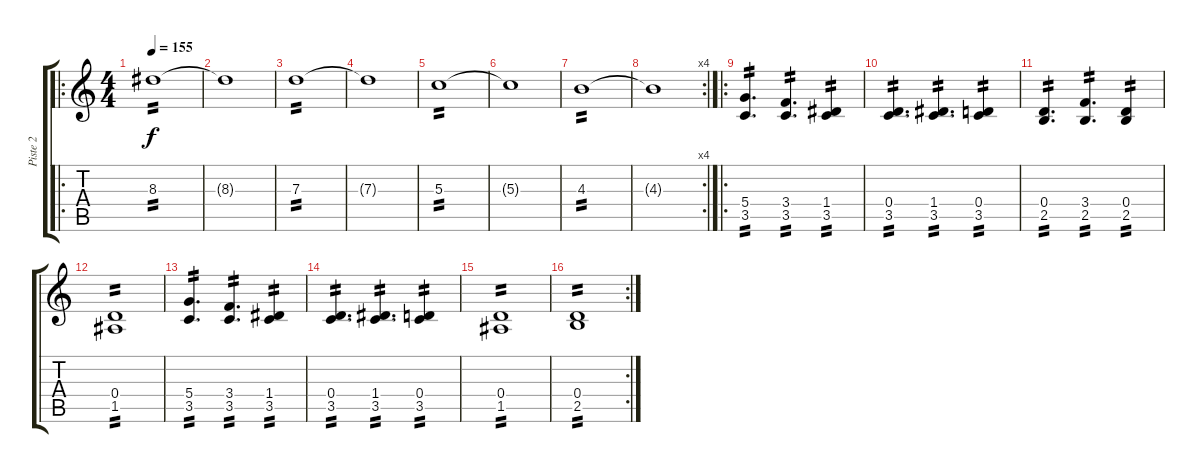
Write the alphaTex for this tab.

\track ("Piste 2" "Piste 2") {instrument distortionguitar}
\staff {score tabs}
\tuning (E4 B3 G3 D3 A2 E2) {hide}
\ro
\ts (4 4)
\tempo 155
\clef g2
\ks c
8.3.1{tp 2 dy f} |
8.3{t}.1 |
7.3.1{tp 2} |
7.3{t}.1 |
5.3.1{tp 2} |
5.3{t}.1 |
4.3.1{tp 2} |
\rc 4
4.3{t}.1 |
\ro
(5.4 3.5).4{d tp 2} (3.4 3.5).4{d tp 2} (1.4 3.5).4{tp 2} |
(0.4 3.5).4{d tp 2} (1.4 3.5).4{d tp 2} (0.4 3.5).4{tp 2} |
(0.4 2.5).4{d tp 2} (3.4 2.5).4{d tp 2} (0.4 2.5).4{tp 2} |
(0.4 1.5).1{tp 2} |
(5.4 3.5).4{d tp 2} (3.4 3.5).4{d tp 2} (1.4 3.5).4{tp 2} |
(0.4 3.5).4{d tp 2} (1.4 3.5).4{d tp 2} (0.4 3.5).4{tp 2} |
(0.4 1.5).1{tp 2} |
\rc 2
(0.4 2.5).1{tp 2}
